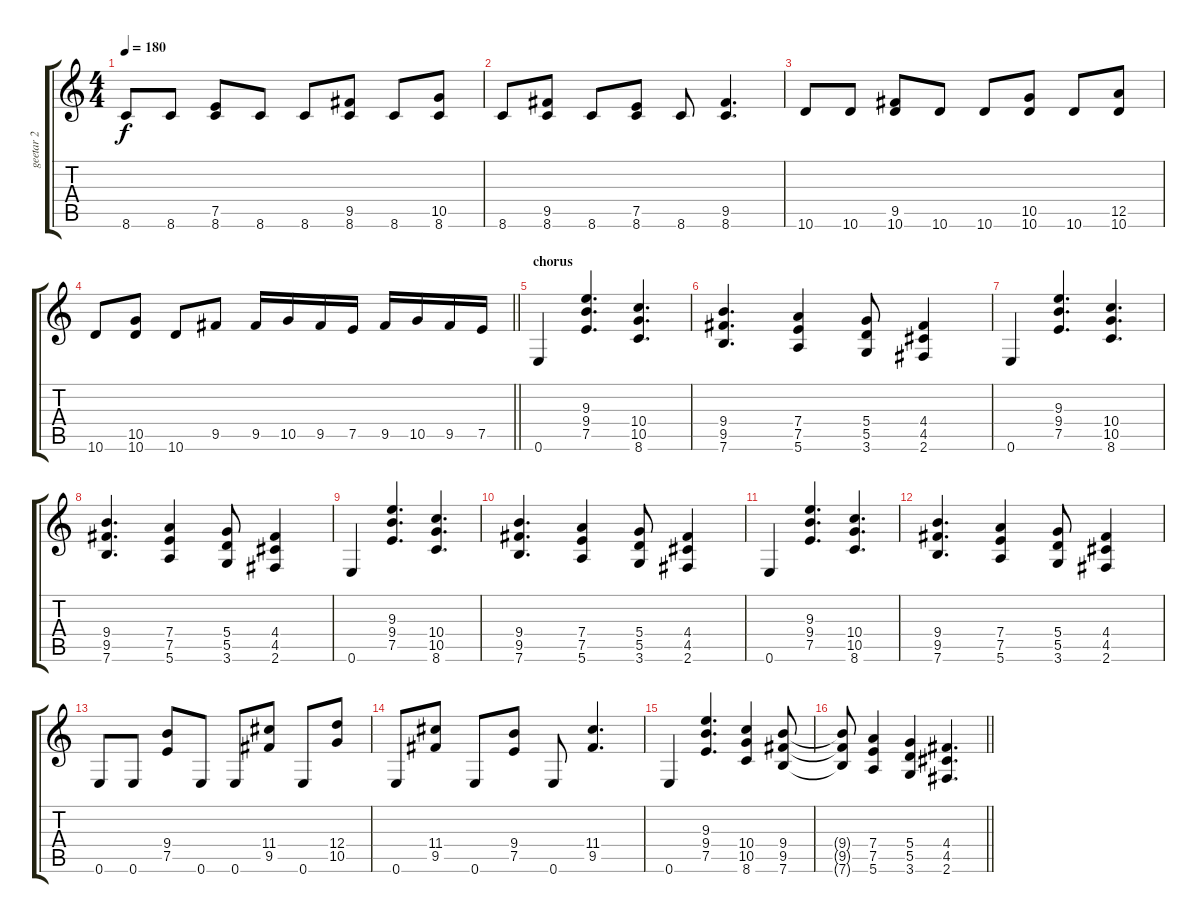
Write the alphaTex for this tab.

\track ("geetar 2" "geetar 2") {instrument distortionguitar}
\staff {score tabs}
\tuning (E4 B3 G3 D3 A2 E2) {hide}
\ts (4 4)
\tempo 180
\clef g2
\ks c
8.6.8{dy f} 8.6.8 (7.5 8.6).8 8.6.8 8.6.8 (9.5 8.6).8 8.6.8 (10.5 8.6).8 |
8.6.8 (9.5 8.6).8 8.6.8 (7.5 8.6).8 8.6.8 (9.5 8.6).4{d} |
10.6.8 10.6.8 (9.5 10.6).8 10.6.8 10.6.8 (10.5 10.6).8 10.6.8 (12.5 10.6).8 |
\barLineRight lightlight
10.6.8 (10.5 10.6).8 10.6.8 9.5.8 9.5.16 10.5.16 9.5.16 7.5.16 9.5.16 10.5.16 9.5.16 7.5.16 |
\section ("" "chorus")
0.6.4 (9.3 9.4 7.5).4{d} (10.4 10.5 8.6).4{d} |
(9.4 9.5 7.6).4{d} (7.4 7.5 5.6).4 (5.4 5.5 3.6).8 (4.4 4.5 2.6).4 |
0.6.4 (9.3 9.4 7.5).4{d} (10.4 10.5 8.6).4{d} |
(9.4 9.5 7.6).4{d} (7.4 7.5 5.6).4 (5.4 5.5 3.6).8 (4.4 4.5 2.6).4 |
0.6.4 (9.3 9.4 7.5).4{d} (10.4 10.5 8.6).4{d} |
(9.4 9.5 7.6).4{d} (7.4 7.5 5.6).4 (5.4 5.5 3.6).8 (4.4 4.5 2.6).4 |
0.6.4 (9.3 9.4 7.5).4{d} (10.4 10.5 8.6).4{d} |
(9.4 9.5 7.6).4{d} (7.4 7.5 5.6).4 (5.4 5.5 3.6).8 (4.4 4.5 2.6).4 |
0.6.8 0.6.8 (9.4 7.5).8 0.6.8 0.6.8 (11.4 9.5).8 0.6.8 (12.4 10.5).8 |
0.6.8 (11.4 9.5).8 0.6.8 (9.4 7.5).8 0.6.8 (11.4 9.5).4{d} |
0.6.4 (9.3 9.4 7.5).4{d} (10.4 10.5 8.6).4 (9.4 9.5 7.6).8 |
\barLineRight lightlight
(9.4{t} 9.5{t} 7.6{t}).8 (7.4 7.5 5.6).4 (5.4 5.5 3.6).4 (4.4 4.5 2.6).4{d}
